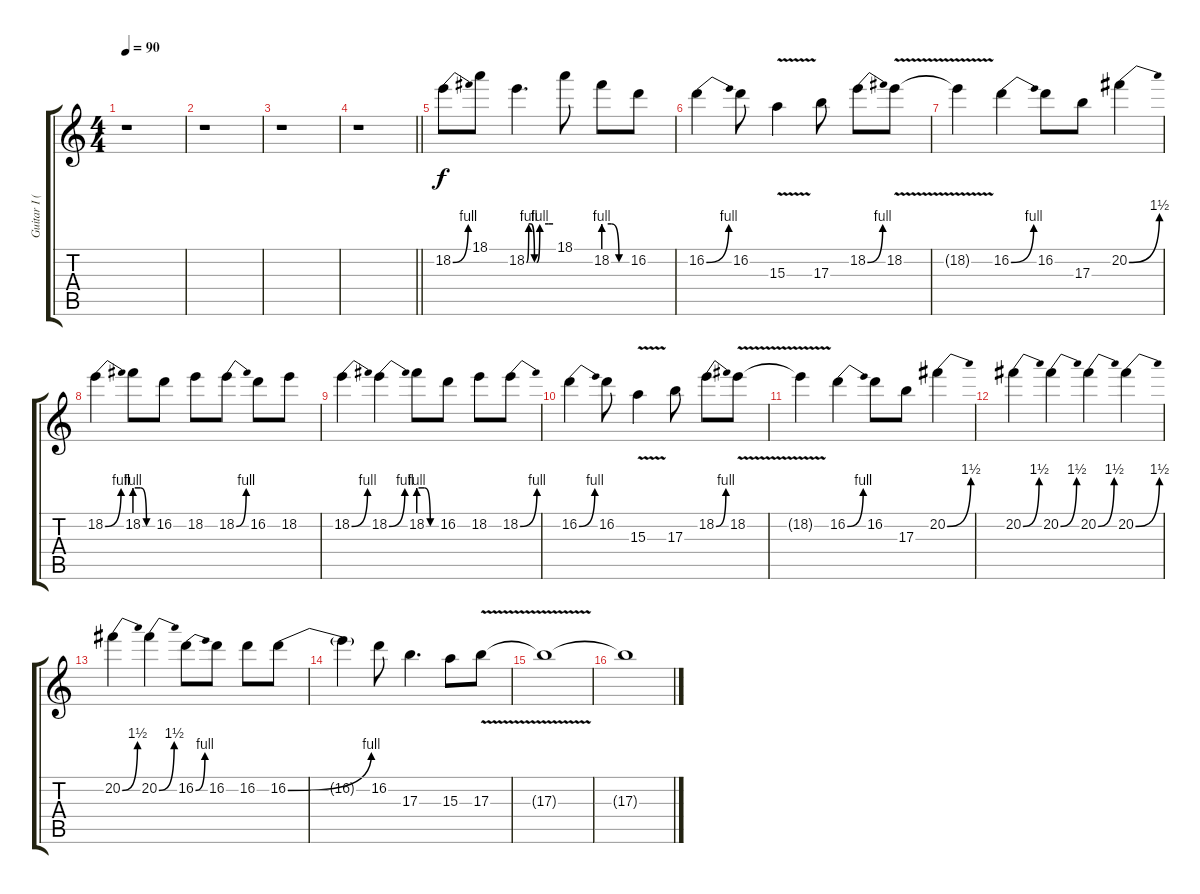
\track ("Guitar I (Robin Finck)" "Guitar I (") {instrument overdrivenguitar}
\staff {score tabs}
\tuning (Eb4 Bb3 Gb3 Db3 Ab2 Eb2) {hide}
\ts (4 4)
\tempo 90
\clef g2
\ks c
r.1{dy f} |
r.1 |
r.1 |
\barLineRight lightlight
r.1 |
18.2{be (bend 0 0 60 4)}.8{volume 14} 18.1.8 18.2{be (custom 0 0 5 4 10 4 18 0 23 0 30 4 50 4 60 4)}.4{d} 18.1.8 18.2{be (custom 0 4 20 4 40 0 60 0)}.8 16.2.8 |
16.2{be (bend 0 0 60 4)}.4 16.2.8 15.3{v}.4 17.3.8 18.2{be (bend 0 0 60 4)}.8 18.2{v}.8 |
18.2{t}.4 16.2{be (bend 0 0 60 4)}.4 16.2.8 17.3.8 20.2{be (bend 0 0 60 6)}.4 |
18.2{be (bend 0 0 60 4)}.4 18.2{be (custom 0 4 20 4 40 0 60 0)}.8 16.2.8 18.2.8 18.2{be (bend 0 0 60 4)}.8 16.2.8 18.2.8 |
18.2{be (bend 0 0 60 4)}.4 18.2{be (bend 0 0 60 4)}.4 18.2{be (custom 0 4 20 4 40 0 60 0)}.8 16.2.8 18.2.8 18.2{be (bend 0 0 60 4)}.8 |
16.2{be (bend 0 0 60 4)}.4 16.2.8 15.3{v}.4 17.3.8 18.2{be (bend 0 0 60 4)}.8 18.2{v}.8 |
18.2{t}.4 16.2{be (bend 0 0 60 4)}.4 16.2.8 17.3.8 20.2{be (bend 0 0 60 6)}.4 |
20.2{be (bend 0 0 60 6)}.4 20.2{be (bend 0 0 60 6)}.4 20.2{be (bend 0 0 60 6)}.4 20.2{be (bend 0 0 60 6)}.4 |
20.2{be (bend 0 0 60 6)}.4 20.2{be (bend 0 0 60 6)}.4 16.2{be (bend 0 0 60 4)}.8 16.2.8 16.2.8 16.2{be (bend 0 0 60 4)}.8 |
16.2{t}.4 16.2.8 17.3.4{d} 15.3.8 17.3{v}.8 |
17.3{t}.1 |
17.3{t}.1
